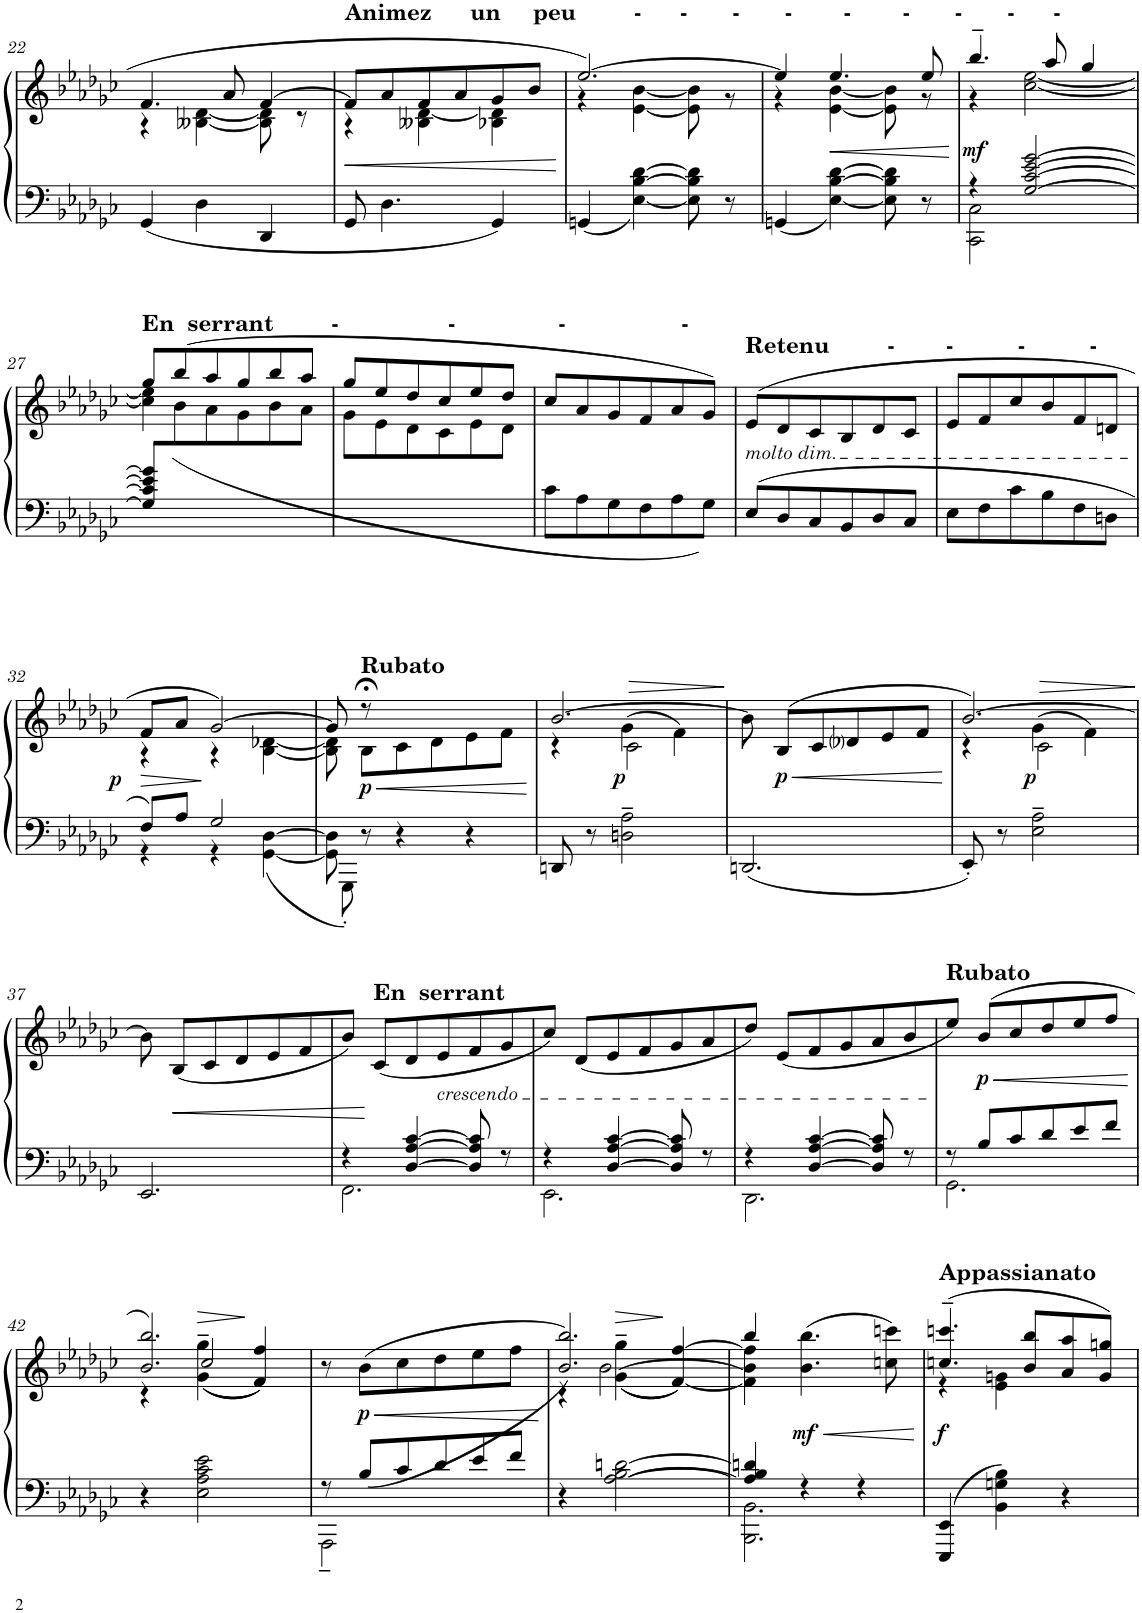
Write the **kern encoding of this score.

**kern	**kern	**dynam
*part1	*part1	*part1
*staff2	*staff1	*staff1/2
*I"Piano	*	*
*I'Pno.	*	*
!!LO:PB:g=z
*clefF4	*clefG2	*
*k[b-e-a-d-g-c-]	*k[b-e-a-d-g-c-]	*
*M3/4	*M3/4	*
=22	=22	=22
*	*^	*
4GG-/	4.f/	4r	.
4D-\	.	[4B--X\ [4d-\	.
.	8a-/	.	.
4DD-/	[4f/	8B--\] 8d-\]	.
.	.	8r	.
=23	=23	=23	=23
!	!LO:TX:a:B:t=Animez      un     peu         -      -       -       -        -        -       -       -      -	!	!
!	!	!	!LO:HP:b
8GG-/	8f/L]	4r	<
4.D-\	8a-/	.	.
.	8f/	4B--X\ [4d-\	.
.	8a-/	.	.
4GG-/	8g-/	4B-X\ 4d-\]	.
.	8b-/J	.	.
*	*v	*v	*
.	.	[
=24	=24	=24
*	*^	*
4GGn/	[2.ee-/	4r	.
[4E-\ [4B-\ [4d-\	.	[4e-\ [4b-\	.
8E-\] 8B-\] 8d-\]	.	8e-\] 8b-\]	.
8r	.	8r	.
=25	=25	=25	=25
4GGn/	4ee-/]	4r	.
!	!	!	!LO:HP:b
[4E-\ [4B-\ [4d-\	4.ee-/	[4e-\ [4b-\	<
8E-\] 8B-\] 8d-\]	.	8e-\] 8b-\]	.
8r	8ee-/	8r	.
*	*v	*v	*
.	.	[
=26	=26	=26
*^	*^	*
!	!	!	!	!LO:DY:b
4r	2CC-\ 2C-\	4.bb-~/	4r	mf
[>2G-/ [2c-/ [2e-/ [2g-/	.	.	[2cc-\ [2ee-\	.
.	.	8aa-/	.	.
.	4ryy	4gg-/	.	.
!!LO:LB:g=z
=27	=27	=27	=27	=27
*	*	*	*^	*
!	!	!LO:TX:a:B:t=En  serrant         -                 -                -                  -	!	!	!
*v	*v	*	*	*	*
8G-/] 8c-/] 8e-/] 8g-/]L	8gg-/L	4cc-\] 4ee-\]	8ryy	.
2ryy	(8bb-/	.	(<8b-\	.
.	8aa-/	2ryy	8a-\	.
.	8gg-/	.	8g-\	.
.	8bb-/	.	8b-\	.
8ryy	8aa-/J	.	8a-\J	.
*	*	*v	*v	*
=28	=28	=28	=28
2.ryy	8gg-/L	8g-\L	.
.	8ee-/	8e-\	.
.	8dd-/	8d-\	.
.	8cc-/	8c-\	.
.	8ee-/	8e-\	.
.	8dd-/J	8d-\J	.
*	*v	*v	*
=29	=29	=29
8c-\L	8cc-/L	.
8A-\	8a-/	.
8G-\	8g-/	.
8F\	8f/	.
8A-\	8a-/	.
8G-\J)	8g-/J)	.
=30	=30	=30
!	!LO:TX:a:B:t=Retenu         -        -          -          -	!
!	!LO:TX:b:i:t=molto dim.	!
8E-/L	(8e-/L	.
8D-/	8d-/	.
8C-/	8c-/	.
8BB-/	8B-/	.
8D-/	8d-/	.
8C-/J	8c-/J	.
=31	=31	=31
8E-\L	8e-/L	.
8F\	8f/	.
8c-\	8cc-/	.
8B-\	8b-/	.
8F\	8f/	.
8Dn\J	8dn/J	.
!!LO:LB:g=z
=32	=32	=32
*^	*	*
!	!	!	!LO:HP:b
*	*	*^	*
!	!	!	!	!LO:DY:n=1:b
8F/L	4r	8f/L	4r	> p
8A-/J	.	8a-/J	.	.
2G-/	4r	[2g-/)	4r	]
.	[4GG-\ [>4D-\	.	[4B-\ [4d-X\	.
=33	=33	=33	=33	=33
8GGG-'\	8GG-\] 8D-\]	8g-/]	8B-\] 8d-\]	.
!	!	!LO:TX:a:B:t=Rubato	!	!
!	!	!	!	!LO:HP:b
!	!	!	!	!LO:DY:n=1:b
8r	2ryy	8r;<	8B-\L	< p
4r	.	2ryy	8c-\	.
.	.	.	8d-\	.
4r	.	.	8e-\	.
.	8ryy	.	8f\J	.
*v	*v	*	*	*
*	*v	*v	*
.	.	[
=34	=34	=34
*	*^	*
*	*	*^	*
8DDn/	[2.b-/	4r	4ryy	.
8r	.	.	.	.
!	!	!	!	!LO:HP:b
!	!	!	!	!LO:DY:n=1:b
2Dn\~ 2A-\~	.	(>4g-\	2c-\	> p
.	.	4f\)	.	.
*	*v	*v	*v	*
=35	=35	=35
2.DDn/	8b-\]	.
!	!	!LO:HP:b
!	!	!LO:DY:n=1:b
.	(8B-/L	< p
.	8c-/	.
.	8d-i/	.
.	8e-/	.
.	8f/J	.
.	.	]
=36	=36	=36
*	*^	*
*	*	*^	*
8EE-'/	[2.b-/)	4r	4ryy	.
8r	.	.	.	.
!	!	!	!	!LO:HP:b
!	!	!	!	!LO:DY:n=1:b
2E-\~ 2A-\~	.	(>4g-\	2c-\	> p
.	.	4f\)	.	.
*	*v	*v	*v	*
.	.	[
!!LO:LB:g=z
=37	=37	=37
2.EE-/	8b-\]	.
!	!	!LO:HP:b
.	(8B-/L	<
.	8c-/	.
.	8d-/	.
.	8e-/	.
.	8f/	.
=38	=38	=38
*^	*	*
4r	2.FF\	8b-/J)	.
!	!	!LO:TX:a:B:t=En  serrant	!
.	.	(8c-/L	]
[4D-/ [4A-/ [4c-/	.	8d-/	.
!	!	!LO:TX:b:i:t=crescendo	!
.	.	8e-/	.
8D-/] 8A-/] 8c-/]	.	8f/	.
8r	.	8g-/	.
=39	=39	=39	=39
4r	2.EE-\	8cc-/J)	.
.	.	(8d-/L	.
[4D-/ [4A-/ [4c-/	.	8e-/	.
.	.	8f/	.
8D-/] 8A-/] 8c-/]	.	8g-/	.
8r	.	8a-/	.
=40	=40	=40	=40
4r	2.DD-\	8dd-/J)	.
.	.	(8e-/L	.
[4D-/ [4A-/ [4c-/	.	8f/	.
.	.	8g-/	.
8D-/] 8A-/] 8c-/]	.	8a-/	.
8r	.	8b-/	.
=41	=41	=41	=41
!	!	!LO:TX:a:B:t=Rubato	!
8r	2.GG-\	8ee-/J)	.
!	!	!	!LO:HP:b
!	!	!	!LO:DY:n=1:b
8B-/L	.	(>8b-/L	< p
8c-/	.	8cc-/	.
8d-/	.	8dd-/	.
8e-/	.	8ee-/	.
8f/J	.	8ff/J	.
*v	*v	*	*
.	.	[
!!LO:LB:g=z
=42	=42	=42
*	*^	*
*	*	*^	*
4r	2.b-/ 2.bb-/)	4r	4ryy	.
!	!	!	!	!LO:HP:b
2E-\ 2A-\ 2c-\ 2e-\	.	2cc-/	(<(4g-\~> 4gg-\~>	>
.	.	.	4f/ 4ff/))	[
*	*v	*v	*v	*
=43	=43	=43
*^	*	*
8r	2AAA-~\	8r	.
!	!	!	!LO:HP:b
!	!	!	!LO:DY:n=1:b
(<8B-/L	.	(8b-\L	< p
8c-/	.	8cc-\	.
8d-/	.	8dd-\	.
8e-/	4ryy	8ee-\	.
8f/J	.	8ff\J	.
*v	*v	*	*
.	.	]
=44	=44	=44
*	*^	*
*	*	*^	*
4r	2.b-/ 2.bb-/))	4r	4ryy	.
!	!	!	!	!LO:HP:b
[2A-\ [>2B-\ [>2dn\	.	[>2b-\	(<(4g-\~> 4gg-\~>	>
.	.	.	[<4f/ [4ff/))	[
*	*	*v	*v	*
=45	=45	=45	=45
*^	*	*	*
4A-/] 4B-/] 4dn/]	2.BBB-\ 2.BB-\	4bb-/	4f\] 4b-\] 4ff\]	.
!	!	!	!	!LO:DY:b
4r	.	(4.b-\ 4.bb-\	2ryy	mf
4r	.	.	.	.
.	.	8ccn\ 8cccn\)	.	.
*v	*v	*	*	*
*	*v	*v	*
.	.	]
=46	=46	=46
*	*^	*
!	!LO:TX:a:B:t=Appassianato	!	!
!	!	!	!LO:DY:b
4EEE-/ 4EE-/	(4.ccn/~ 4.cccn/~	4r	f
4BB-\ 4Gn\ 4B-\	.	4e-\ 4gn\	.
.	8b-/ 8bb-/L	.	.
4r	8a-/ 8aa-/	4ryy	.
.	8g/ 8ggn/J)	.	.
*	*v	*v	*
=	=	=
*-	*-	*-
